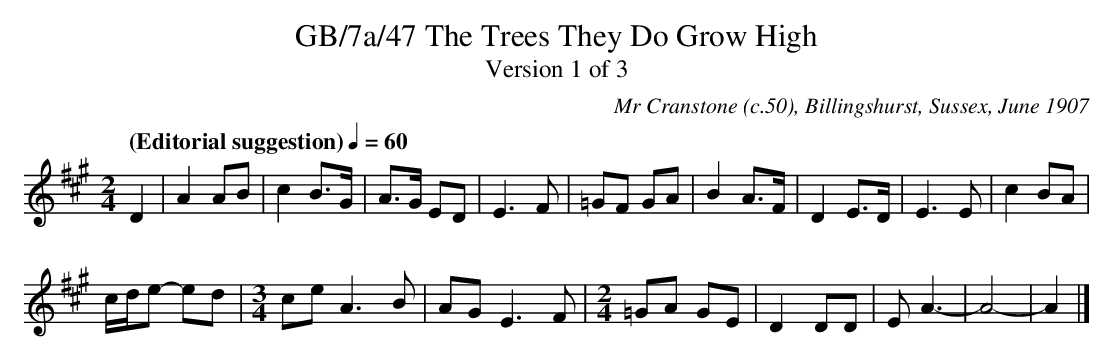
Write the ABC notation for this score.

X:1
T:GB/7a/47 The Trees They Do Grow High
T:Version 1 of 3
C:Mr Cranstone (c.50), Billingshurst, Sussex, June 1907
L:1/8
Q:"(Editorial suggestion)" 1/4=60
M:2/4
K:A
D2 | A2 AB | c2 B>G | A>G ED | E3 F | =GF GA | B2 A>F | D2 E>D | E3 E | c2 BA |
c/d/e- ed |[M:3/4] ce A3 B | AG E3 F |[M:2/4] =GA GE | D2 DD | E A3- | A4- | A2 |]
